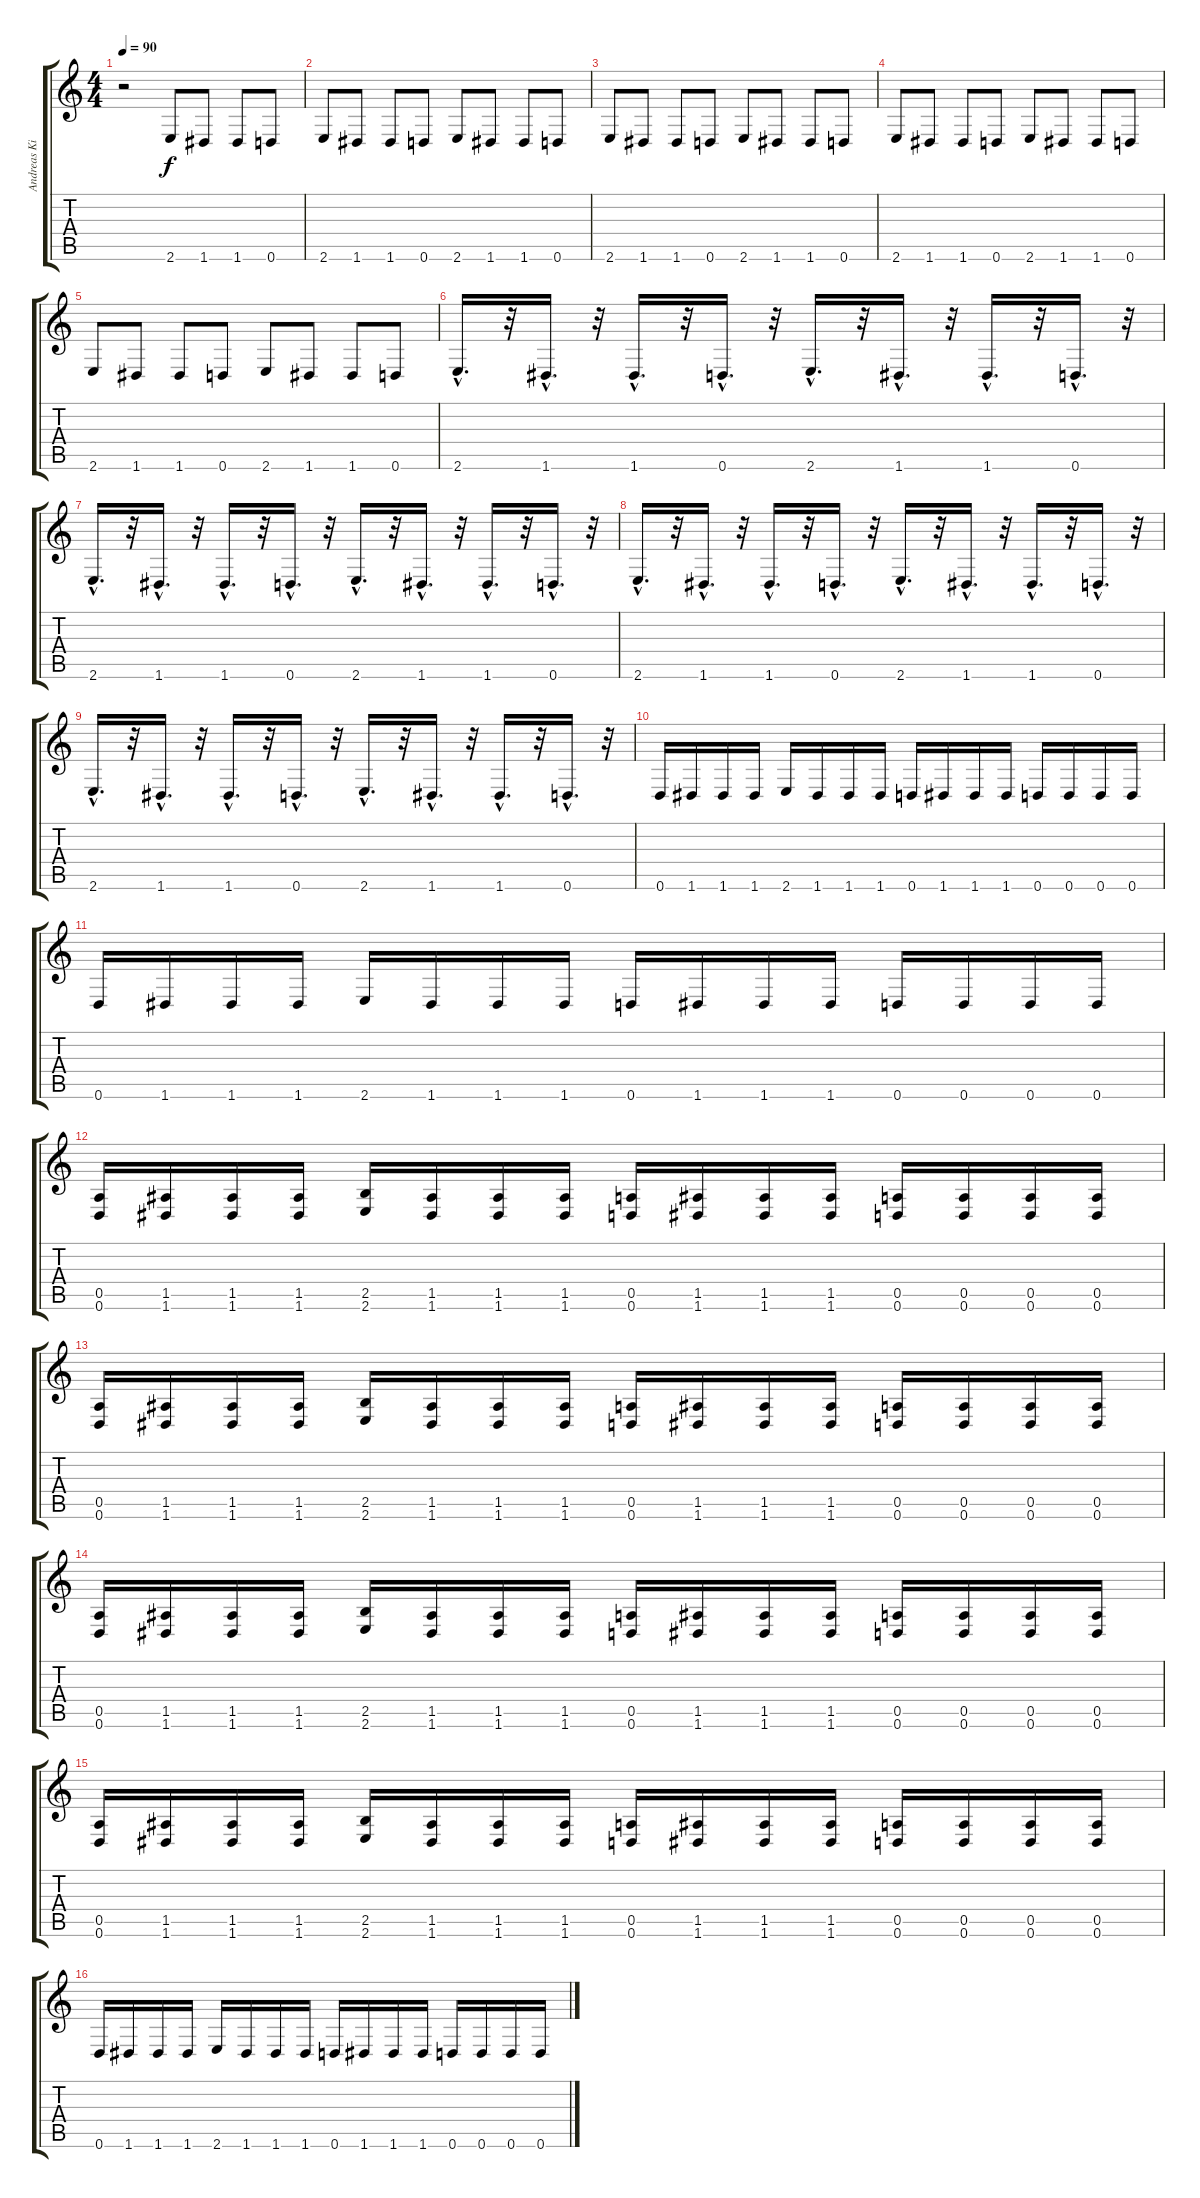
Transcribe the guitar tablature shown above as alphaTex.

\track ("Andreas Kisser" "Andreas Ki") {instrument distortionguitar}
\staff {score tabs}
\tuning (E4 B3 G3 D3 A2 D2) {hide}
\ts (4 4)
\tempo 90
\clef g2
\ks c
r.2{dy f volume 0 instrument distortionguitar} 2.6.8{volume 8 instrument synthbass2} 1.6.8 1.6.8 0.6.8 |
2.6.8 1.6.8 1.6.8 0.6.8 2.6.8 1.6.8 1.6.8 0.6.8 |
2.6.8 1.6.8 1.6.8 0.6.8 2.6.8 1.6.8 1.6.8 0.6.8 |
2.6.8 1.6.8 1.6.8 0.6.8 2.6.8 1.6.8 1.6.8 0.6.8 |
2.6.8 1.6.8 1.6.8 0.6.8 2.6.8 1.6.8 1.6.8 0.6.8 |
2.6{hac}.16{d volume 13 instrument distortionguitar} r.32 1.6{hac}.16{d} r.32 1.6{hac}.16{d} r.32 0.6{hac}.16{d} r.32 2.6{hac}.16{d} r.32 1.6{hac}.16{d} r.32 1.6{hac}.16{d} r.32 0.6{hac}.16{d} r.32 |
2.6{hac}.16{d} r.32 1.6{hac}.16{d} r.32 1.6{hac}.16{d} r.32 0.6{hac}.16{d} r.32 2.6{hac}.16{d} r.32 1.6{hac}.16{d} r.32 1.6{hac}.16{d} r.32 0.6{hac}.16{d} r.32 |
2.6{hac}.16{d} r.32 1.6{hac}.16{d} r.32 1.6{hac}.16{d} r.32 0.6{hac}.16{d} r.32 2.6{hac}.16{d} r.32 1.6{hac}.16{d} r.32 1.6{hac}.16{d} r.32 0.6{hac}.16{d} r.32 |
2.6{hac}.16{d} r.32 1.6{hac}.16{d} r.32 1.6{hac}.16{d} r.32 0.6{hac}.16{d} r.32 2.6{hac}.16{d} r.32 1.6{hac}.16{d} r.32 1.6{hac}.16{d} r.32 0.6{hac}.16{d} r.32 |
\section ("" "")
0.6.16{volume 10} 1.6.16 1.6.16 1.6.16 2.6.16 1.6.16 1.6.16 1.6.16 0.6.16 1.6.16 1.6.16 1.6.16 0.6.16 0.6.16 0.6.16 0.6.16 |
0.6.16 1.6.16 1.6.16 1.6.16 2.6.16 1.6.16 1.6.16 1.6.16 0.6.16 1.6.16 1.6.16 1.6.16 0.6.16 0.6.16 0.6.16 0.6.16 |
\section ("" "")
(0.5 0.6).16{volume 13 instrument distortionguitar} (1.5 1.6).16 (1.5 1.6).16 (1.5 1.6).16 (2.5 2.6).16 (1.5 1.6).16 (1.5 1.6).16 (1.5 1.6).16 (0.5 0.6).16 (1.5 1.6).16 (1.5 1.6).16 (1.5 1.6).16 (0.5 0.6).16 (0.5 0.6).16 (0.5 0.6).16 (0.5 0.6).16 |
(0.5 0.6).16 (1.5 1.6).16 (1.5 1.6).16 (1.5 1.6).16 (2.5 2.6).16 (1.5 1.6).16 (1.5 1.6).16 (1.5 1.6).16 (0.5 0.6).16 (1.5 1.6).16 (1.5 1.6).16 (1.5 1.6).16 (0.5 0.6).16 (0.5 0.6).16 (0.5 0.6).16 (0.5 0.6).16 |
(0.5 0.6).16 (1.5 1.6).16 (1.5 1.6).16 (1.5 1.6).16 (2.5 2.6).16 (1.5 1.6).16 (1.5 1.6).16 (1.5 1.6).16 (0.5 0.6).16 (1.5 1.6).16 (1.5 1.6).16 (1.5 1.6).16 (0.5 0.6).16 (0.5 0.6).16 (0.5 0.6).16 (0.5 0.6).16 |
(0.5 0.6).16 (1.5 1.6).16 (1.5 1.6).16 (1.5 1.6).16 (2.5 2.6).16 (1.5 1.6).16 (1.5 1.6).16 (1.5 1.6).16 (0.5 0.6).16 (1.5 1.6).16 (1.5 1.6).16 (1.5 1.6).16 (0.5 0.6).16 (0.5 0.6).16 (0.5 0.6).16 (0.5 0.6).16 |
\section ("" "")
0.6.16{volume 10} 1.6.16 1.6.16 1.6.16 2.6.16 1.6.16 1.6.16 1.6.16 0.6.16 1.6.16 1.6.16 1.6.16 0.6.16 0.6.16 0.6.16 0.6.16
